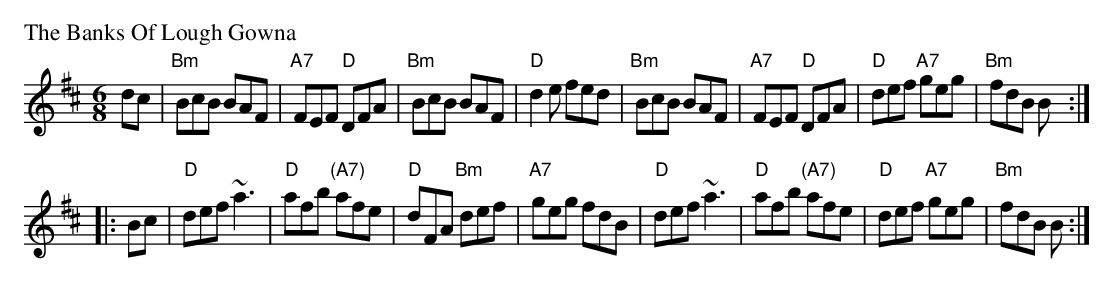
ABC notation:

X:1
P: The Banks Of Lough Gowna
M: 6/8
L: 1/8
K: Bm
dc \
| "Bm"BcB BAF | "A7"FEF "D"DFA | "Bm"BcB BAF | "D"d2e fed  \
| "Bm"BcB BAF | "A7"FEF "D"DFA | "D"def "A7"geg | "Bm"fdB B :|
|: Bc \
| "D"def ~a3 | "D"afb "(A7)"afe | "D"dFA "Bm"def | "A7"geg fdB  \
| "D"def ~a3 | "D"afb "(A7)"afe | "D"def "A7"geg | "Bm"fdB B :|
